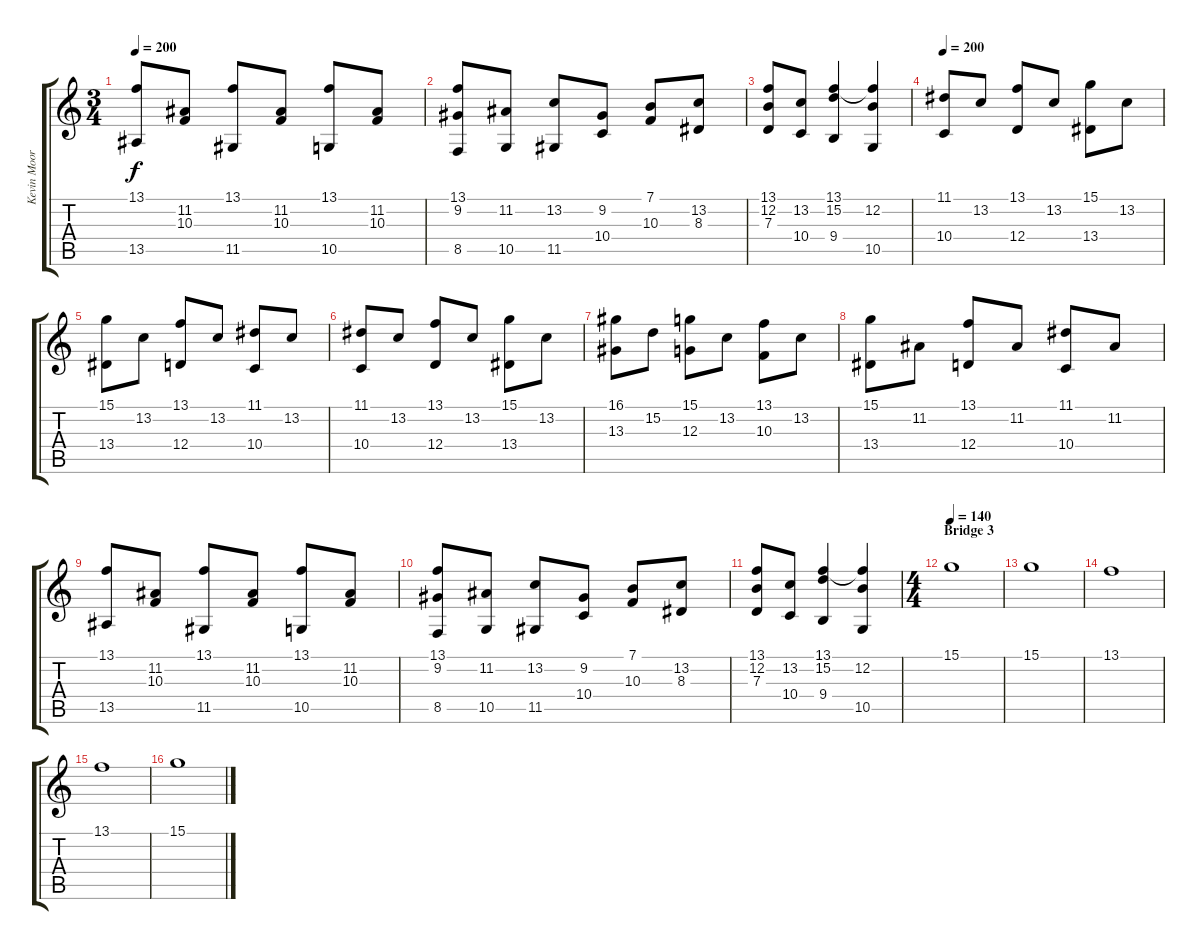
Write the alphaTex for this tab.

\track ("Kevin Moore Backround Keyboard" "Kevin Moor") {instrument stringensemble1}
\staff {score tabs}
\tuning (E4 B3 G3 D3 A2 E2) {hide}
\ts (3 4)
\tempo 200
\clef g2
\ks c
(13.1 13.5).8{dy f} (11.2 10.3).8 (13.1 11.5).8 (11.2 10.3).8 (13.1 10.5).8 (11.2 10.3).8 |
(13.1 9.2 8.5).8 (11.2 10.5).8 (13.2 11.5).8 (9.2 10.4).8 (7.1 10.3).8 (13.2 8.3).8 |
(13.1 12.2 7.3).8 (13.2 10.4).8 (13.1 15.2 9.4).4 (13.1{t} 12.2 10.5).4 |
\section ("" "")
\tempo 200
(11.1 10.4).8{volume 9 instrument stringensemble1} 13.2.8 (13.1 12.4).8 13.2.8 (15.1 13.4).8 13.2.8 |
(15.1 13.4).8 13.2.8 (13.1 12.4).8 13.2.8 (11.1 10.4).8 13.2.8 |
(11.1 10.4).8 13.2.8 (13.1 12.4).8 13.2.8 (15.1 13.4).8 13.2.8 |
(16.1 13.3).8 15.2.8 (15.1 12.3).8 13.2.8 (13.1 10.3).8 13.2.8 |
(15.1 13.4).8 11.2.8 (13.1 12.4).8 11.2.8 (11.1 10.4).8 11.2.8 |
(13.1 13.5).8 (11.2 10.3).8 (13.1 11.5).8 (11.2 10.3).8 (13.1 10.5).8 (11.2 10.3).8 |
(13.1 9.2 8.5).8 (11.2 10.5).8 (13.2 11.5).8 (9.2 10.4).8 (7.1 10.3).8 (13.2 8.3).8 |
(13.1 12.2 7.3).8 (13.2 10.4).8 (13.1 15.2 9.4).4 (13.1{t} 12.2 10.5).4 |
\ts (4 4)
\section ("" "Bridge 3")
\tempo 140
15.1.1{volume 9 instrument stringensemble1} |
15.1.1 |
13.1.1 |
13.1.1 |
15.1.1
